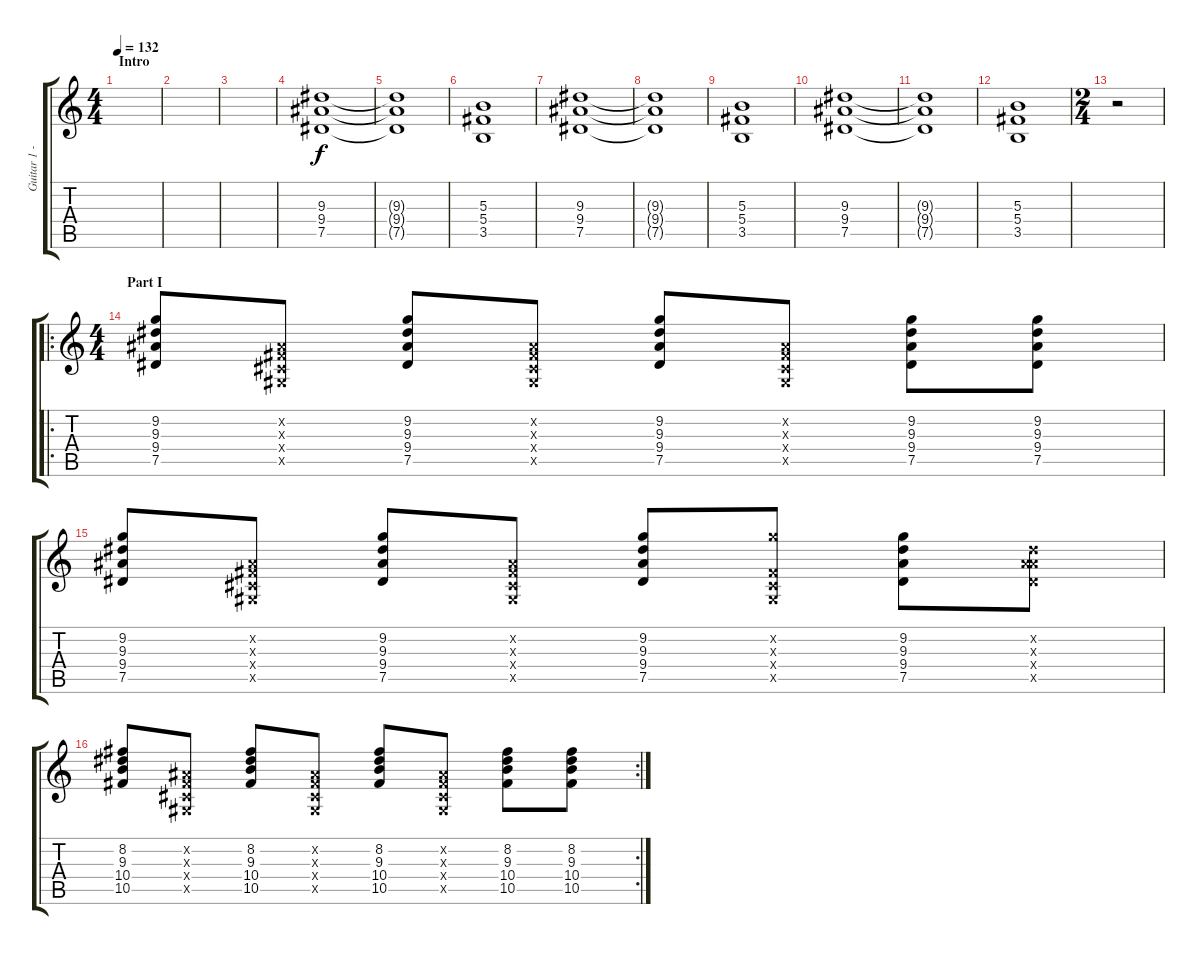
\track ("Guitar 1 - rythm" "Guitar 1 -") {instrument overdrivenguitar}
\staff {score tabs}
\tuning (Eb4 Bb3 Gb3 Db3 Ab2 Eb2) {hide}
\ts (4 4)
\section ("" "Intro")
\tempo 132
\clef g2
\ks c
|
|
|
(9.3 9.4 7.5).1 |
(9.3{t} 9.4{t} 7.5{t}).1 |
(5.3 5.4 3.5).1 |
(9.3 9.4 7.5).1 |
(9.3{t} 9.4{t} 7.5{t}).1 |
(5.3 5.4 3.5).1 |
(9.3 9.4 7.5).1 |
(9.3{t} 9.4{t} 7.5{t}).1 |
(5.3 5.4 3.5).1 |
\ts (2 4)
r.2 |
\ro
\ts (4 4)
\section ("" "Part I")
(9.2 9.3 9.4 7.5).8 (0.2{x} 0.3{x} 0.4{x} 0.5{x}).8 (9.2 9.3 9.4 7.5).8 (0.2{x} 0.3{x} 0.4{x} 0.5{x}).8 (9.2 9.3 9.4 7.5).8 (0.2{x} 0.3{x} 0.4{x} 0.5{x}).8 (9.2 9.3 9.4 7.5).8 (9.2 9.3 9.4 7.5).8 |
(9.2 9.3 9.4 7.5).8 (0.2{x} 0.3{x} 0.4{x} 0.5{x}).8 (9.2 9.3 9.4 7.5).8 (0.2{x} 0.3{x} 0.4{x} 0.5{x}).8 (9.2 9.3 9.4 7.5).8 (9.2{x} 0.3{x} 0.4{x} 0.5{x}).8 (9.2 9.3 9.4 7.5).8 (0.2{x} 9.3{x} 9.4{x} 7.5{x}).8 |
\rc 2
(8.2 9.3 10.4 10.5).8 (0.2{x} 0.3{x} 0.4{x} 0.5{x}).8 (8.2 9.3 10.4 10.5).8 (0.2{x} 0.3{x} 0.4{x} 0.5{x}).8 (8.2 9.3 10.4 10.5).8 (0.2{x} 0.3{x} 0.4{x} 0.5{x}).8 (8.2 9.3 10.4 10.5).8 (8.2 9.3 10.4 10.5).8
